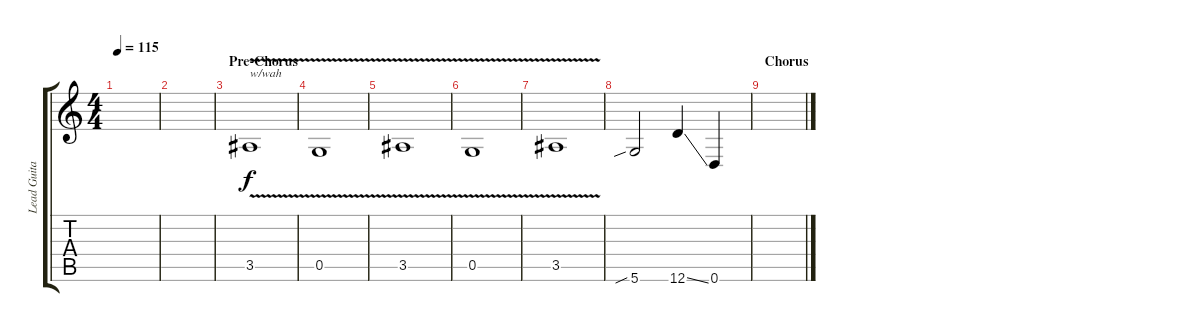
\track ("Lead Guitar" "Lead Guita") {instrument distortionguitar}
\staff {score tabs}
\tuning (D4 A3 F3 C3 G2 D2) {hide}
\ts (4 4)
\tempo 115
\clef g2
\ks c
|
|
\section ("" "Pre-Chorus")
3.5{v}.1{txt "w/wah"} |
0.5{v}.1 |
3.5{v}.1 |
0.5{v}.1 |
3.5{v}.1 |
5.6{sib}.2 12.6{ss}.4 0.6.4 |
\section ("" "Chorus")
